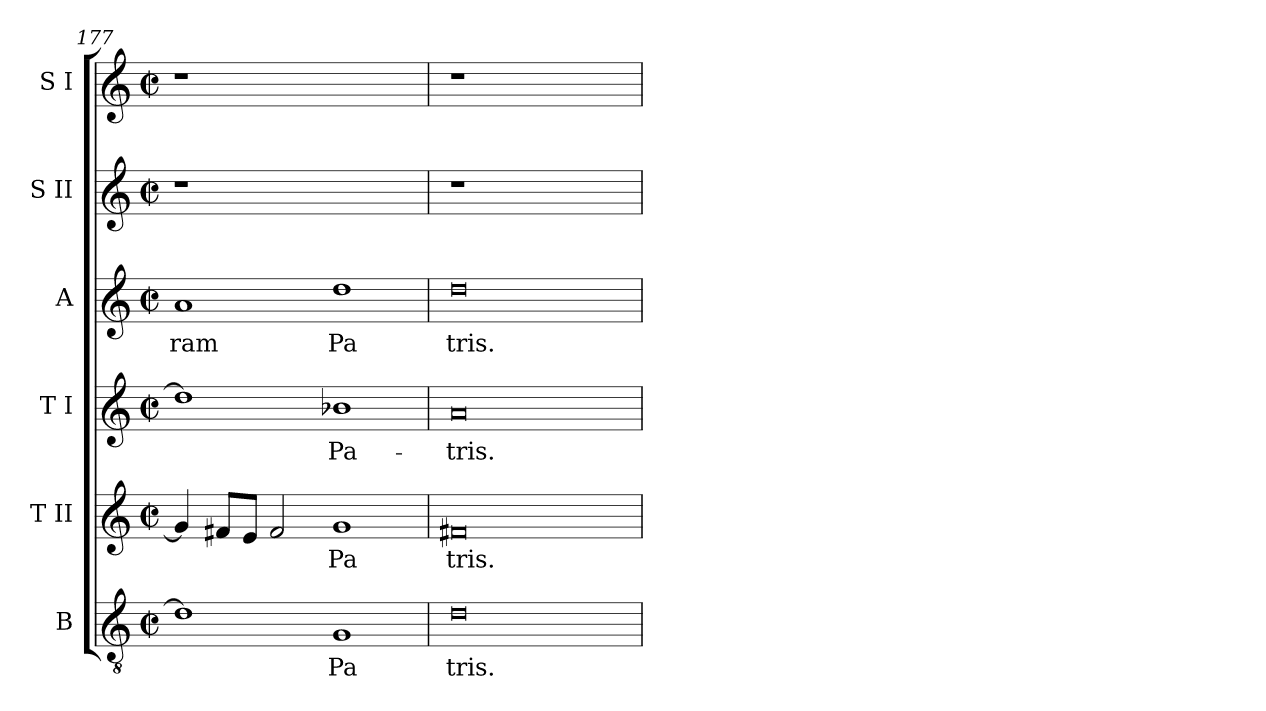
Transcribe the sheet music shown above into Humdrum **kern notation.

**kern	**text	**kern	**text	**kern	**text	**kern	**text	**kern	**kern
*part6	*part6	*part5	*part5	*part4	*part4	*part3	*part3	*part2	*part1
*staff6	*staff6	*staff5	*staff5	*staff4	*staff4	*staff3	*staff3	*staff2	*staff1
*I"B	*	*I"T II	*	*I"T I	*	*I"A	*	*I"S II	*I"S I
*I'B	*	*I'T II	*	*I'T I	*	*I'A	*	*I'S II	*I'S I
*clefGv2	*	*clefG2	*	*clefG2	*	*clefG2	*	*clefG2	*clefG2
*k[]	*	*k[]	*	*k[]	*	*k[]	*	*k[]	*k[]
*C:	*	*C:	*	*C:	*	*C:	*	*C:	*C:
*M2/2	*	*M2/2	*	*M2/2	*	*M2/2	*	*M2/2	*M2/2
*met(c|)	*	*met(c|)	*	*met(c|)	*	*met(c|)	*	*met(c|)	*met(c|)
=177	=177	=177	=177	=177	=177	=177	=177	=177	=177
!	!LO:LY:b:cj	!	!LO:LY:b:cj	!	!LO:LY:b:cj	!	!LO:LY:b:cj	!	!
1d]	.	4g/]	.	1dd]	.	1a	ram	1r	1r
!	!	!	!LO:LY:b:cj	!	!	!	!	!	!
.	.	8f#X/L	.	.	.	.	.	.	.
!	!	!	!LO:LY:b:cj	!	!	!	!	!	!
.	.	8e/J	.	.	.	.	.	.	.
!	!	!	!LO:LY:b:cj	!	!	!	!	!	!
.	.	2f#/	.	.	.	.	.	.	.
!	!LO:LY:b:cj	!	!LO:LY:b:cj	!	!LO:LY:b:cj	!	!LO:LY:b:cj	!	!
1G	Pa	1g	Pa	1b-X	Pa-	1dd	Pa	1ryy	1ryy
=178	=178	=178	=178	=178	=178	=178	=178	=178	=178
!	!LO:LY:b:cj	!	!LO:LY:b:cj	!	!LO:LY:b:cj	!	!LO:LY:b:cj	!	!
0d	tris.	0f#X	tris.	0a	-tris.	0dd	tris.	1r	1r
.	.	.	.	.	.	.	.	1ryy	1ryy
=	=	=	=	=	=	=	=	=	=
*-	*-	*-	*-	*-	*-	*-	*-	*-	*-
